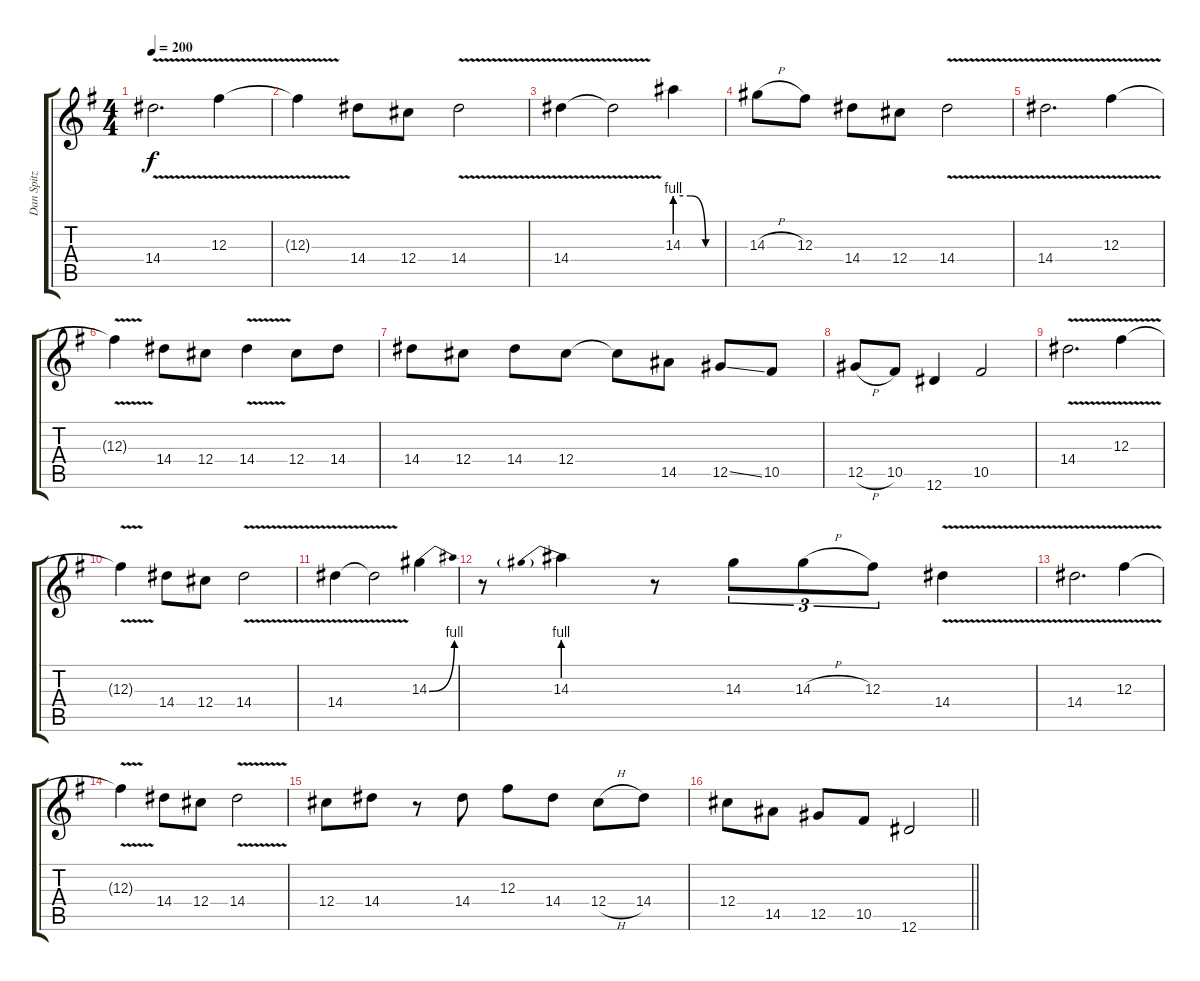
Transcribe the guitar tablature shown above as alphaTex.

\track ("Dan Spitz" "Dan Spitz") {instrument distortionguitar}
\staff {score tabs}
\tuning (Eb4 Bb3 Gb3 Db3 Ab2 Eb2) {hide}
\ts (4 4)
\tempo 200
\clef g2
\ks g
14.4{v}.2{d dy f} 12.3{v}.4 |
12.3{v t}.4 14.4.8 12.4.8 14.4{v}.2 |
14.4{v}.4 14.4{v t}.2 14.3{be (custom 0 4 20 4 40 0 60 0)}.4 |
14.3{h}.8 12.3.8 14.4.8 12.4.8 14.4{v}.2 |
14.4{v}.2{d} 12.3{v}.4 |
12.3{v t}.4 14.4.8 12.4.8 14.4{v}.4 12.4.8 14.4.8 |
14.4.8 12.4.8 14.4.8 12.4.8 12.4{t}.8 14.5.8 12.5{ss}.8 10.5.8 |
12.5{h}.8 10.5.8 12.6.4 10.5.2 |
14.4{v}.2{d} 12.3{v}.4 |
12.3{v t}.4 14.4.8 12.4.8 14.4{v}.2 |
14.4{v}.4 14.4{v t}.2 14.3{be (bend 0 0 60 4)}.4 |
r.8 14.3{be (prebend 0 4 60 4)}.4 r.8 14.3.8{tu (3 2)} 14.3{h}.8{tu (3 2)} 12.3.8{tu (3 2)} 14.4{v}.4 |
14.4{v}.2{d} 12.3{v}.4 |
12.3{v t}.4 14.4.8 12.4.8 14.4{v}.2 |
12.4.8 14.4.8 r.8 14.4.8 12.3.8 14.4.8 12.4{h}.8 14.4.8 |
\barLineRight lightlight
12.4.8 14.5.8 12.5.8 10.5.8 12.6.2
